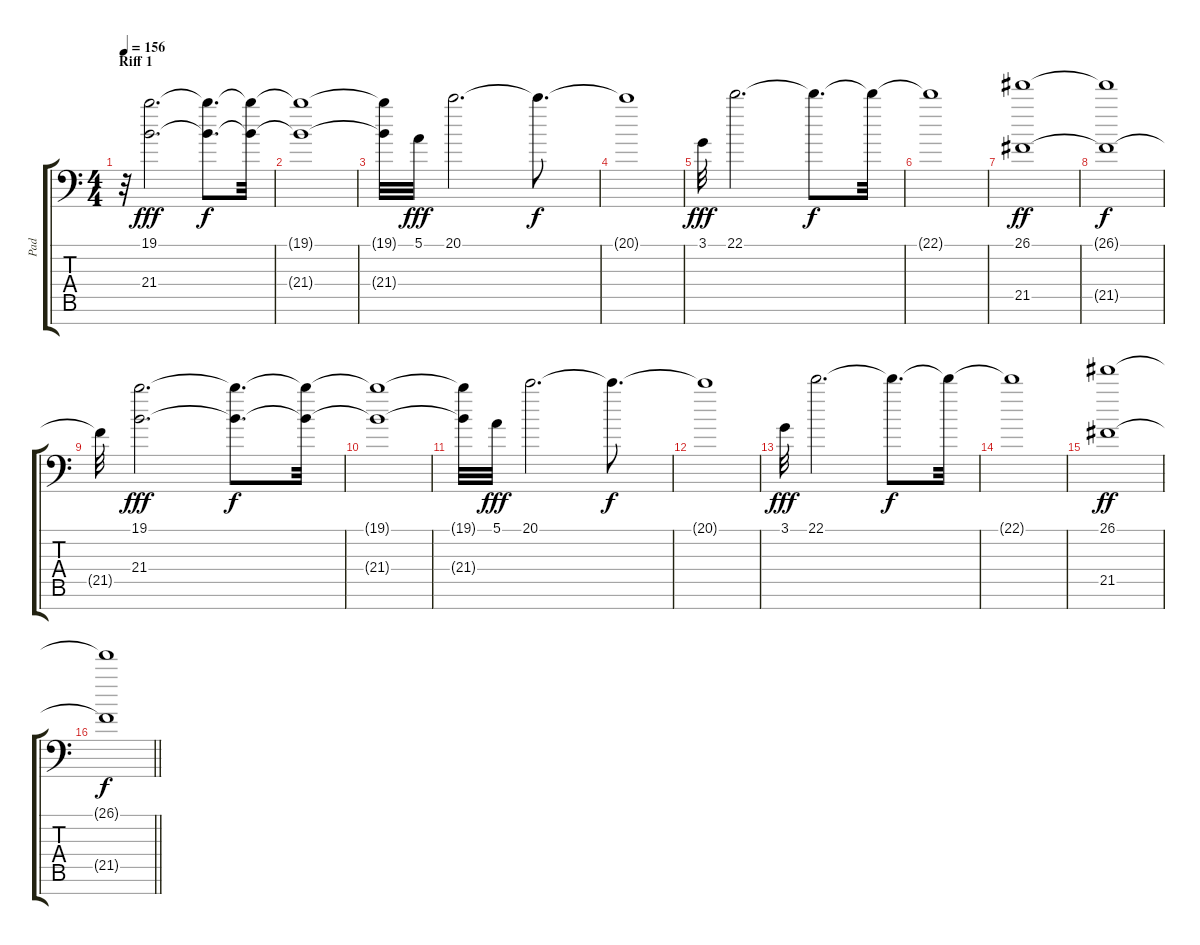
\track ("Pad" "Pad") {instrument pad2warm}
\staff {score tabs}
\tuning (E4 B3 G3 D3 A2 E2 C-1) {hide}
\ts (4 4)
\section ("" "Riff 1")
\tempo 156
\clef f4
\ks c
r.32{dy f} (19.1 21.4).2{d dy fff} (19.1{t} 21.4{t}).8{d dy f} (19.1{t} 21.4{t}).32 |
(19.1{t} 21.4{t}).1 |
(19.1{t} 21.4{t}).32 5.1.32{dy fff} 20.1.2{d} 20.1{t}.8{d dy f} |
20.1{t}.1 |
3.1.32{dy fff} 22.1.2{d} 22.1{t}.8{d dy f} 22.1{t}.32 |
22.1{t}.1 |
(26.1 21.5).1{dy ff} |
(26.1{t} 21.5{t}).1{dy f} |
21.5{t}.32 (19.1 21.4).2{d dy fff} (19.1{t} 21.4{t}).8{d dy f} (19.1{t} 21.4{t}).32 |
(19.1{t} 21.4{t}).1 |
(19.1{t} 21.4{t}).32 5.1.32{dy fff} 20.1.2{d} 20.1{t}.8{d dy f} |
20.1{t}.1 |
3.1.32{dy fff} 22.1.2{d} 22.1{t}.8{d dy f} 22.1{t}.32 |
22.1{t}.1 |
(26.1 21.5).1{dy ff} |
\barLineRight lightlight
(26.1{t} 21.5{t}).1{dy f}
